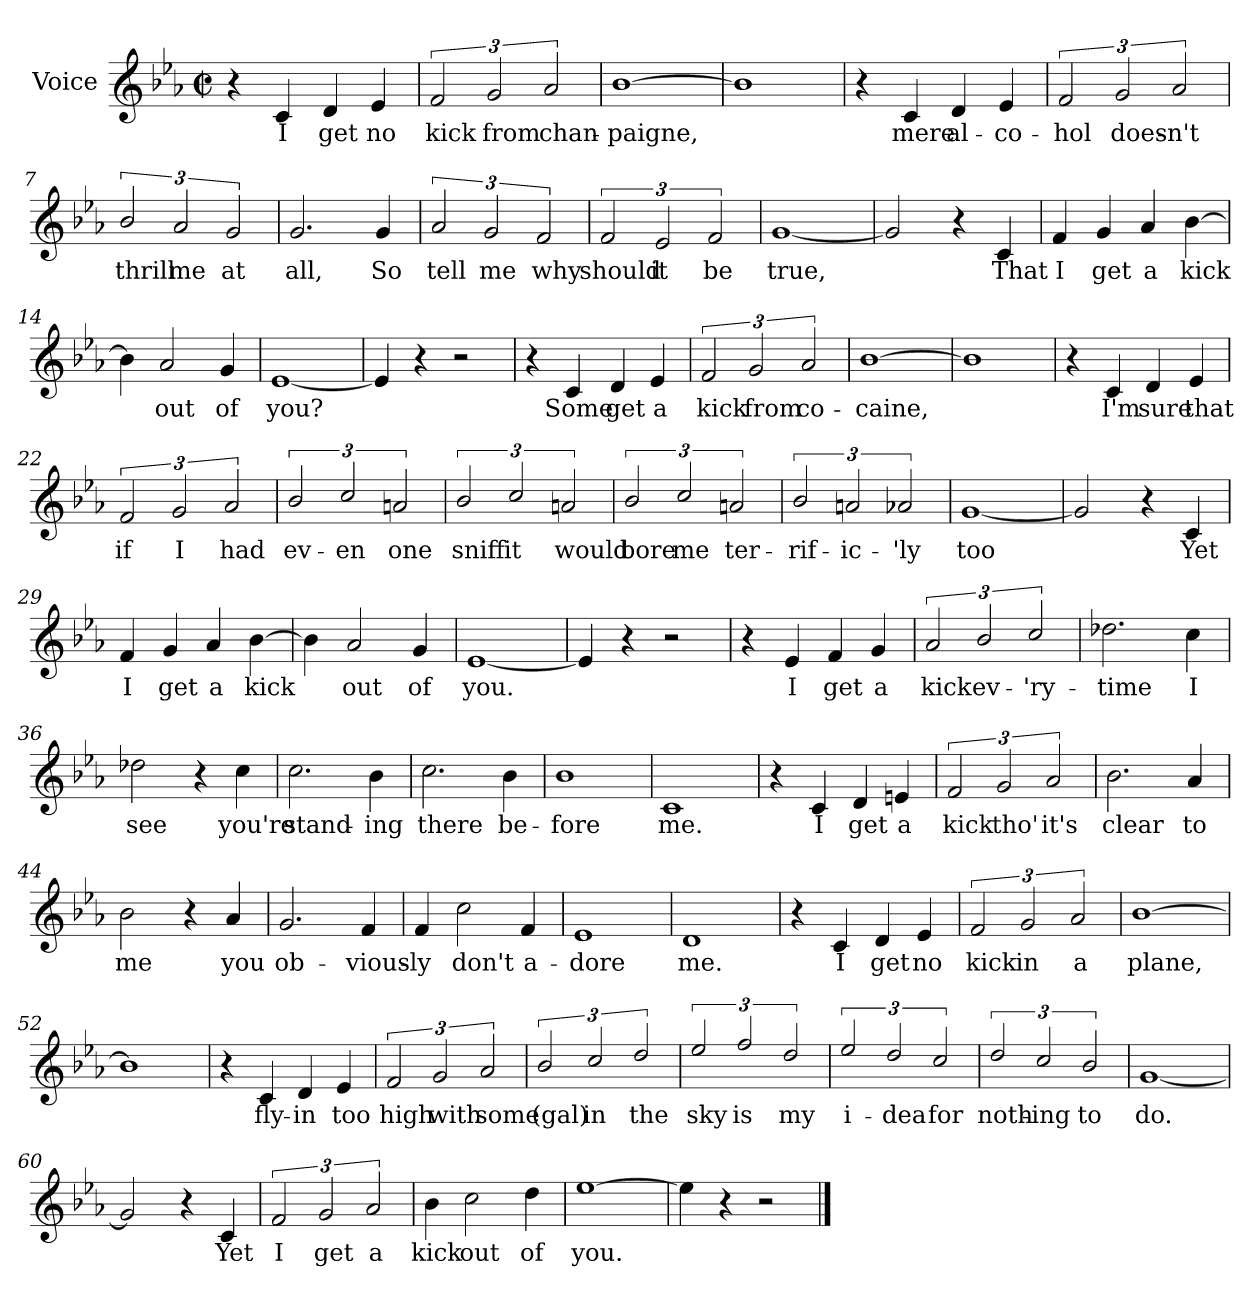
**kern	**text
*part1	*part1
*staff1	*staff1
*I"Voice	*
*clefG2	*
*k[b-e-a-]	*
*E-:	*
*M2/2	*
*met(c|)	*
=1	=1
4r	.
4c/	I
4d/	get
4e-/	no
=2	=2
3f/	kick
3g/	from
3a-/	chan-
=3	=3
[1b-	-paigne,
=4	=4
1b-]	.
!!LO:LB:g=z
=5	=5
4r	.
4c/	mere
4d/	al-
4e-/	-co-
=6	=6
3f/	-hol
3g/	does-
3a-/	-n't
=7	=7
3b-/	thrill
3a-/	me
3g/	at
=8	=8
2.g/	all,
4g/	So
!!LO:LB:g=z
=9	=9
3a-/	tell
3g/	me
3f/	why
=10	=10
3f/	should
3e-/	it
3f/	be
=11	=11
[1g	true,
=12	=12
2g/]	.
4r	.
4c/	That
!!LO:LB:g=z
=13	=13
4f/	I
4g/	get
4a-/	a
[4b-\	kick
=14	=14
4b-\]	.
2a-/	out
4g/	of
=15	=15
[1e-	you?
=16	=16
4e-/]	.
4r	.
2r	.
!!LO:LB:g=z
=17	=17
4r	.
4c/	Some
4d/	get
4e-/	a
=18	=18
3f/	kick
3g/	from
3a-/	co-
=19	=19
[1b-	-caine,
=20	=20
1b-]	.
!!LO:LB:g=z
=21	=21
4r	.
4c/	I'm
4d/	sure
4e-/	that
=22	=22
3f/	if
3g/	I
3a-/	had
=23	=23
3b-/	ev-
3cc/	-en
3an/	one
=24	=24
3b-/	sniff
3cc/	it
3an/	would
!!LO:LB:g=z
=25	=25
3b-/	bore
3cc/	me
3an/	ter-
=26	=26
3b-/	-rif-
3an/	-ic-
3a-X/	-'ly
=27	=27
[1g	too
=28	=28
2g/]	.
4r	.
4c/	Yet
!!LO:LB:g=z
=29	=29
4f/	I
4g/	get
4a-/	a
[4b-\	kick
=30	=30
4b-\]	.
2a-/	out
4g/	of
=31	=31
[1e-	you.
=32	=32
4e-/]	.
4r	.
2r	.
!!LO:PB:g=z
=33	=33
4r	.
4e-/	I
4f/	get
4g/	a
=34	=34
3a-/	kick
3b-/	ev-
3cc/	-'ry-
=35	=35
2.dd-X\	-time
4cc\	I
=36	=36
2dd-X\	see
4r	.
4cc\	you're
!!LO:LB:g=z
=37	=37
2.cc\	stand-
4b-\	-ing
=38	=38
2.cc\	there
4b-\	be-
=39	=39
1b-	-fore
=40	=40
1c	me.
!!LO:LB:g=z
=41	=41
4r	.
4c/	I
4d/	get
4en/	a
=42	=42
3f/	kick
3g/	tho'
3a-/	it's
=43	=43
2.b-\	clear
4a-/	to
=44	=44
2b-\	me
4r	.
4a-/	you
!!LO:LB:g=z
=45	=45
2.g/	ob-
4f/	-vious-
=46	=46
4f/	-ly
2cc\	don't
4f/	a-
=47	=47
1e-	-dore
=48	=48
1d	me.
!!LO:LB:g=z
=49	=49
4r	.
4c/	I
4d/	get
4e-/	no
=50	=50
3f/	kick
3g/	in
3a-/	a
=51	=51
[1b-	plane,
=52	=52
1b-]	.
!!LO:LB:g=z
=53	=53
4r	.
4c/	fly-
4d/	-in
4e-/	too
=54	=54
3f/	high
3g/	with
3a-/	some
=55	=55
3b-/	(gal)
3cc/	in
3dd/	the
=56	=56
3ee-/	sky
3ff/	is
3dd/	my
!!LO:LB:g=z
=57	=57
3ee-/	i-
3dd/	-dea
3cc/	for
=58	=58
3dd/	noth-
3cc/	-ing
3b-/	to
=59	=59
[1g	do.
=60	=60
2g/]	.
4r	.
4c/	Yet
!!LO:LB:g=z
=61	=61
3f/	I
3g/	get
3a-/	a
=62	=62
4b-\	kick
2cc\	out
4dd\	of
=63	=63
[1ee-	you.
=64	=64
4ee-\]	.
4r	.
2r	.
==	==
*-	*-
